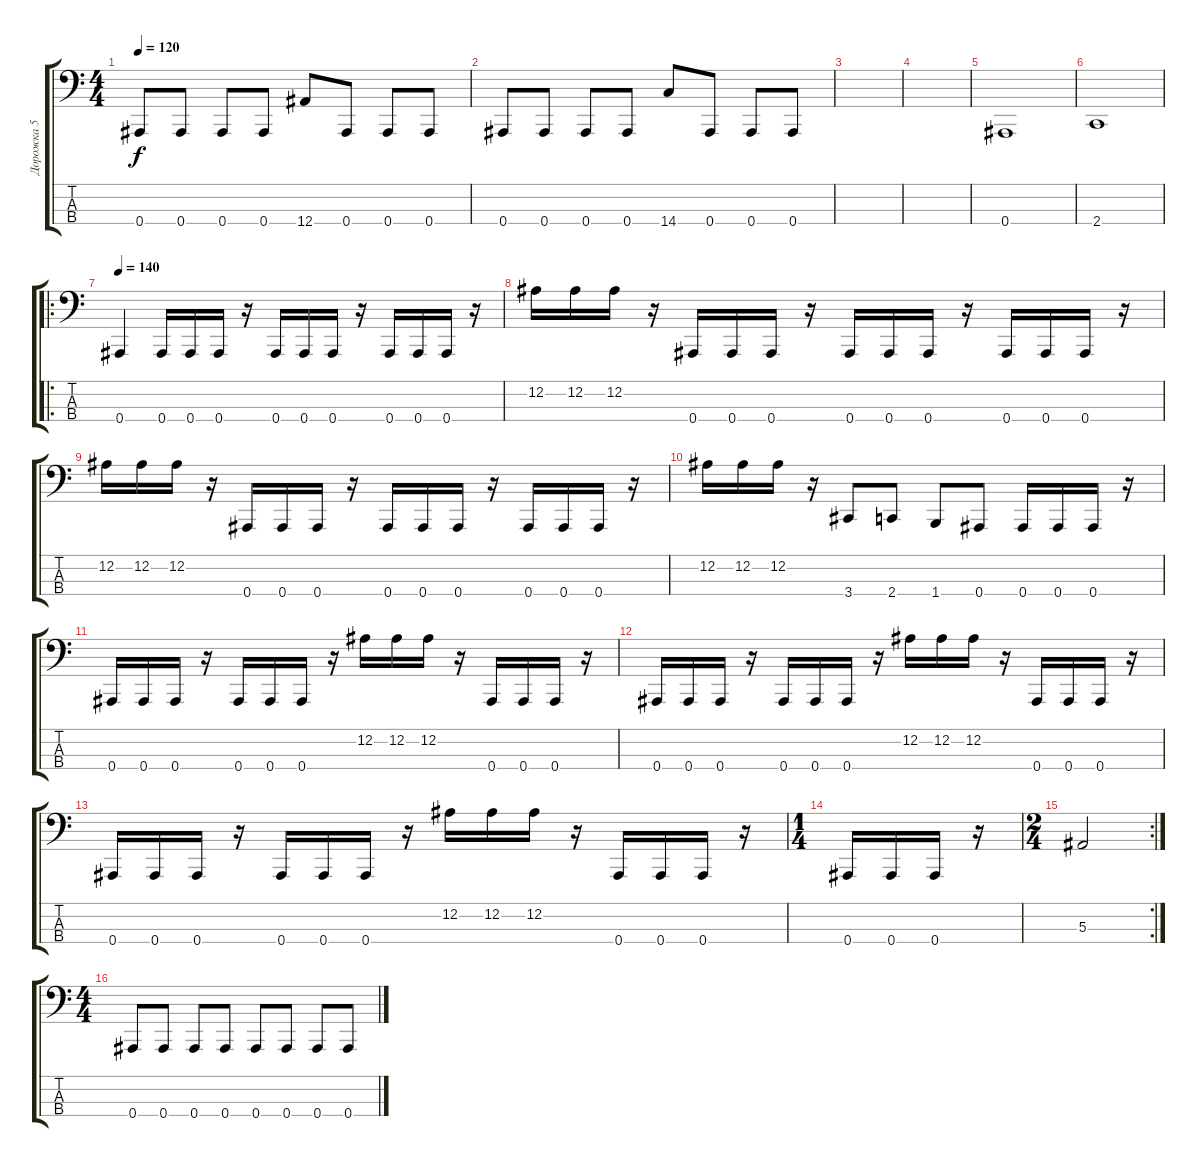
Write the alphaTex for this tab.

\track ("Дорожка 5" "Дорожка 5") {instrument electricbassfinger}
\staff {score tabs}
\tuning (Eb2 Bb1 F1 Bb0) {hide}
\ts (4 4)
\tempo 120
\clef f4
\ks c
0.4.8{dy f} 0.4.8 0.4.8 0.4.8 12.4.8 0.4.8 0.4.8 0.4.8 |
0.4.8 0.4.8 0.4.8 0.4.8 14.4.8 0.4.8 0.4.8 0.4.8 |
|
|
0.4.1 |
2.4.1 |
\ro
\tempo 140
0.4.4 0.4.16 0.4.16 0.4.16 r.16 0.4.16 0.4.16 0.4.16 r.16 0.4.16 0.4.16 0.4.16 r.16 |
12.2.16 12.2.16 12.2.16 r.16 0.4.16 0.4.16 0.4.16 r.16 0.4.16 0.4.16 0.4.16 r.16 0.4.16 0.4.16 0.4.16 r.16 |
12.2.16 12.2.16 12.2.16 r.16 0.4.16 0.4.16 0.4.16 r.16 0.4.16 0.4.16 0.4.16 r.16 0.4.16 0.4.16 0.4.16 r.16 |
12.2.16 12.2.16 12.2.16 r.16 3.4.8 2.4.8 1.4.8 0.4.8 0.4.16 0.4.16 0.4.16 r.16 |
0.4.16 0.4.16 0.4.16 r.16 0.4.16 0.4.16 0.4.16 r.16 12.2.16 12.2.16 12.2.16 r.16 0.4.16 0.4.16 0.4.16 r.16 |
0.4.16 0.4.16 0.4.16 r.16 0.4.16 0.4.16 0.4.16 r.16 12.2.16 12.2.16 12.2.16 r.16 0.4.16 0.4.16 0.4.16 r.16 |
0.4.16 0.4.16 0.4.16 r.16 0.4.16 0.4.16 0.4.16 r.16 12.2.16 12.2.16 12.2.16 r.16 0.4.16 0.4.16 0.4.16 r.16 |
\ts (1 4)
0.4.16 0.4.16 0.4.16 r.16 |
\rc 2
\ts (2 4)
5.3.2 |
\ts (4 4)
0.4.8 0.4.8 0.4.8 0.4.8 0.4.8 0.4.8 0.4.8 0.4.8
